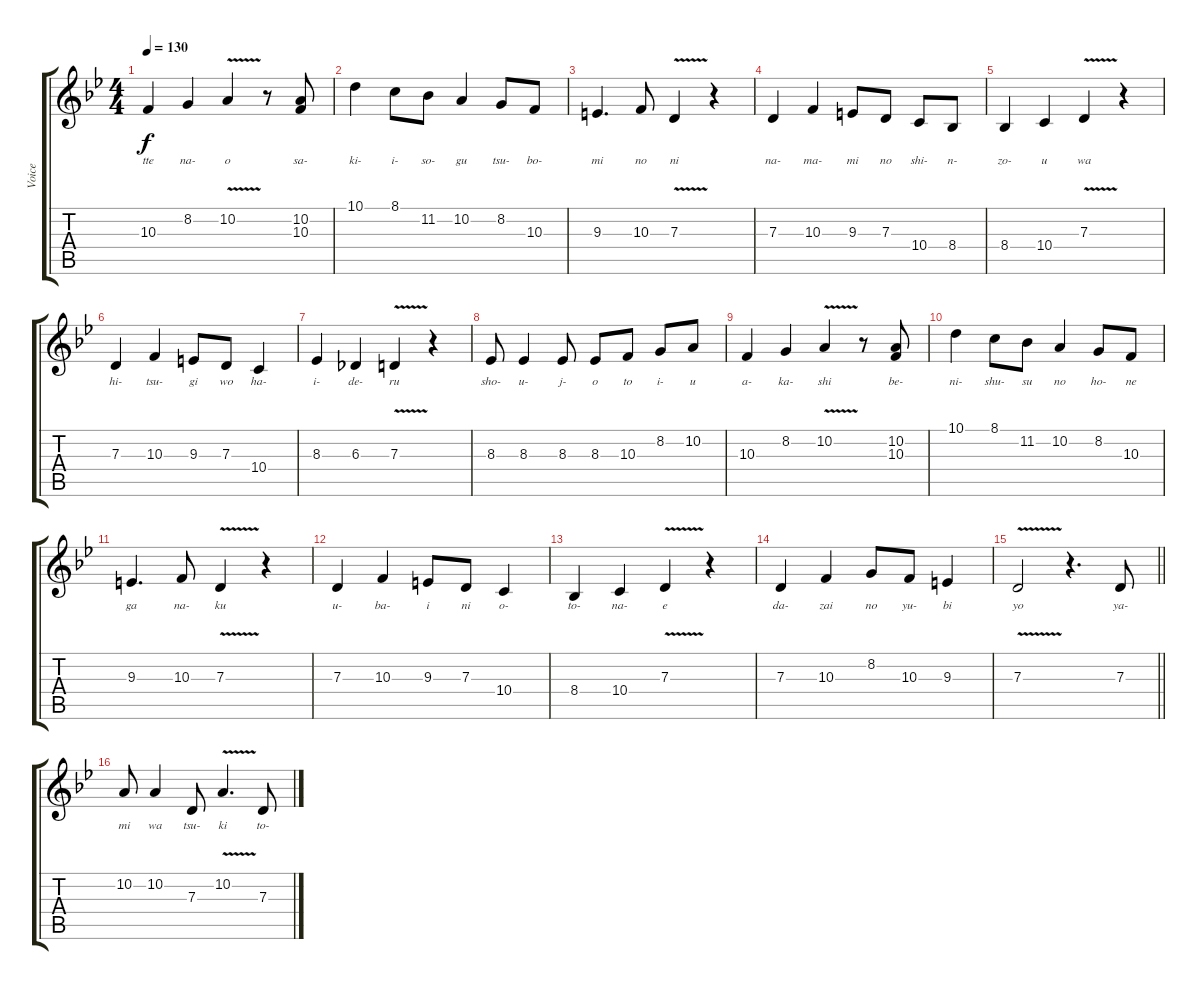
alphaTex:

\track ("Voice" "Voice") {instrument altosax}
\staff {score tabs}
\tuning (E4 B3 G3 D3 A2 E2) {hide}
\ts (4 4)
\tempo 130
\clef g2
\ks gminor
10.3.4{lyrics (0 "tte") lyrics (1 "") lyrics (2 "") lyrics (3 "") lyrics (4 "") dy f} 8.2.4{lyrics (0 "na-") lyrics (1 "") lyrics (2 "") lyrics (3 "") lyrics (4 "")} 10.2{v}.4{lyrics (0 "o") lyrics (1 "") lyrics (2 "") lyrics (3 "") lyrics (4 "")} r.8 (10.2 10.3).8{lyrics (0 "sa-") lyrics (1 "") lyrics (2 "") lyrics (3 "") lyrics (4 "")} |
10.1.4{lyrics (0 "ki-") lyrics (1 "") lyrics (2 "") lyrics (3 "") lyrics (4 "")} 8.1.8{lyrics (0 "i-") lyrics (1 "") lyrics (2 "") lyrics (3 "") lyrics (4 "")} 11.2.8{lyrics (0 "so-") lyrics (1 "") lyrics (2 "") lyrics (3 "") lyrics (4 "")} 10.2.4{lyrics (0 "gu") lyrics (1 "") lyrics (2 "") lyrics (3 "") lyrics (4 "")} 8.2.8{lyrics (0 "tsu-") lyrics (1 "") lyrics (2 "") lyrics (3 "") lyrics (4 "")} 10.3.8{lyrics (0 "bo-") lyrics (1 "") lyrics (2 "") lyrics (3 "") lyrics (4 "")} |
9.3.4{d lyrics (0 "mi") lyrics (1 "") lyrics (2 "") lyrics (3 "") lyrics (4 "")} 10.3.8{lyrics (0 "no") lyrics (1 "") lyrics (2 "") lyrics (3 "") lyrics (4 "")} 7.3{v}.4{lyrics (0 "ni") lyrics (1 "") lyrics (2 "") lyrics (3 "") lyrics (4 "")} r.4 |
7.3.4{lyrics (0 "na-") lyrics (1 "") lyrics (2 "") lyrics (3 "") lyrics (4 "")} 10.3.4{lyrics (0 "ma-") lyrics (1 "") lyrics (2 "") lyrics (3 "") lyrics (4 "")} 9.3.8{lyrics (0 "mi") lyrics (1 "") lyrics (2 "") lyrics (3 "") lyrics (4 "")} 7.3.8{lyrics (0 "no") lyrics (1 "") lyrics (2 "") lyrics (3 "") lyrics (4 "")} 10.4.8{lyrics (0 "shi-") lyrics (1 "") lyrics (2 "") lyrics (3 "") lyrics (4 "")} 8.4.8{lyrics (0 "n-") lyrics (1 "") lyrics (2 "") lyrics (3 "") lyrics (4 "")} |
8.4.4{lyrics (0 "zo-") lyrics (1 "") lyrics (2 "") lyrics (3 "") lyrics (4 "")} 10.4.4{lyrics (0 "u") lyrics (1 "") lyrics (2 "") lyrics (3 "") lyrics (4 "")} 7.3{v}.4{lyrics (0 "wa") lyrics (1 "") lyrics (2 "") lyrics (3 "") lyrics (4 "")} r.4 |
7.3.4{lyrics (0 "hi-") lyrics (1 "") lyrics (2 "") lyrics (3 "") lyrics (4 "")} 10.3.4{lyrics (0 "tsu-") lyrics (1 "") lyrics (2 "") lyrics (3 "") lyrics (4 "")} 9.3.8{lyrics (0 "gi") lyrics (1 "") lyrics (2 "") lyrics (3 "") lyrics (4 "")} 7.3.8{lyrics (0 "wo") lyrics (1 "") lyrics (2 "") lyrics (3 "") lyrics (4 "")} 10.4.4{lyrics (0 "ha-") lyrics (1 "") lyrics (2 "") lyrics (3 "") lyrics (4 "")} |
8.3.4{lyrics (0 "i-") lyrics (1 "") lyrics (2 "") lyrics (3 "") lyrics (4 "")} 6.3.4{lyrics (0 "de-") lyrics (1 "") lyrics (2 "") lyrics (3 "") lyrics (4 "")} 7.3{v}.4{lyrics (0 "ru") lyrics (1 "") lyrics (2 "") lyrics (3 "") lyrics (4 "")} r.4 |
8.3.8{lyrics (0 "sho-") lyrics (1 "") lyrics (2 "") lyrics (3 "") lyrics (4 "")} 8.3.4{lyrics (0 "u-") lyrics (1 "") lyrics (2 "") lyrics (3 "") lyrics (4 "")} 8.3.8{lyrics (0 "j-") lyrics (1 "") lyrics (2 "") lyrics (3 "") lyrics (4 "")} 8.3.8{lyrics (0 "o") lyrics (1 "") lyrics (2 "") lyrics (3 "") lyrics (4 "")} 10.3.8{lyrics (0 "to") lyrics (1 "") lyrics (2 "") lyrics (3 "") lyrics (4 "")} 8.2.8{lyrics (0 "i-") lyrics (1 "") lyrics (2 "") lyrics (3 "") lyrics (4 "")} 10.2.8{lyrics (0 "u") lyrics (1 "") lyrics (2 "") lyrics (3 "") lyrics (4 "")} |
10.3.4{lyrics (0 "a-") lyrics (1 "") lyrics (2 "") lyrics (3 "") lyrics (4 "")} 8.2.4{lyrics (0 "ka-") lyrics (1 "") lyrics (2 "") lyrics (3 "") lyrics (4 "")} 10.2{v}.4{lyrics (0 "shi") lyrics (1 "") lyrics (2 "") lyrics (3 "") lyrics (4 "")} r.8 (10.2 10.3).8{lyrics (0 "be-") lyrics (1 "") lyrics (2 "") lyrics (3 "") lyrics (4 "")} |
10.1.4{lyrics (0 "ni-") lyrics (1 "") lyrics (2 "") lyrics (3 "") lyrics (4 "")} 8.1.8{lyrics (0 "shu-") lyrics (1 "") lyrics (2 "") lyrics (3 "") lyrics (4 "")} 11.2.8{lyrics (0 "su") lyrics (1 "") lyrics (2 "") lyrics (3 "") lyrics (4 "")} 10.2.4{lyrics (0 "no") lyrics (1 "") lyrics (2 "") lyrics (3 "") lyrics (4 "")} 8.2.8{lyrics (0 "ho-") lyrics (1 "") lyrics (2 "") lyrics (3 "") lyrics (4 "")} 10.3.8{lyrics (0 "ne") lyrics (1 "") lyrics (2 "") lyrics (3 "") lyrics (4 "")} |
9.3.4{d lyrics (0 "ga") lyrics (1 "") lyrics (2 "") lyrics (3 "") lyrics (4 "")} 10.3.8{lyrics (0 "na-") lyrics (1 "") lyrics (2 "") lyrics (3 "") lyrics (4 "")} 7.3{v}.4{lyrics (0 "ku") lyrics (1 "") lyrics (2 "") lyrics (3 "") lyrics (4 "")} r.4 |
7.3.4{lyrics (0 "u-") lyrics (1 "") lyrics (2 "") lyrics (3 "") lyrics (4 "")} 10.3.4{lyrics (0 "ba-") lyrics (1 "") lyrics (2 "") lyrics (3 "") lyrics (4 "")} 9.3.8{lyrics (0 "i") lyrics (1 "") lyrics (2 "") lyrics (3 "") lyrics (4 "")} 7.3.8{lyrics (0 "ni") lyrics (1 "") lyrics (2 "") lyrics (3 "") lyrics (4 "")} 10.4.4{lyrics (0 "o-") lyrics (1 "") lyrics (2 "") lyrics (3 "") lyrics (4 "")} |
8.4.4{lyrics (0 "to-") lyrics (1 "") lyrics (2 "") lyrics (3 "") lyrics (4 "")} 10.4.4{lyrics (0 "na-") lyrics (1 "") lyrics (2 "") lyrics (3 "") lyrics (4 "")} 7.3{v}.4{lyrics (0 "e") lyrics (1 "") lyrics (2 "") lyrics (3 "") lyrics (4 "")} r.4 |
7.3.4{lyrics (0 "da-") lyrics (1 "") lyrics (2 "") lyrics (3 "") lyrics (4 "")} 10.3.4{lyrics (0 "zai") lyrics (1 "") lyrics (2 "") lyrics (3 "") lyrics (4 "")} 8.2.8{lyrics (0 "no") lyrics (1 "") lyrics (2 "") lyrics (3 "") lyrics (4 "")} 10.3.8{lyrics (0 "yu-") lyrics (1 "") lyrics (2 "") lyrics (3 "") lyrics (4 "")} 9.3.4{lyrics (0 "bi") lyrics (1 "") lyrics (2 "") lyrics (3 "") lyrics (4 "")} |
\barLineRight lightlight
7.3{v}.2{lyrics (0 "yo") lyrics (1 "") lyrics (2 "") lyrics (3 "") lyrics (4 "")} r.4{d} 7.3.8{lyrics (0 "ya-") lyrics (1 "") lyrics (2 "") lyrics (3 "") lyrics (4 "")} |
10.2.8{lyrics (0 "mi") lyrics (1 "") lyrics (2 "") lyrics (3 "") lyrics (4 "")} 10.2.4{lyrics (0 "wa") lyrics (1 "") lyrics (2 "") lyrics (3 "") lyrics (4 "")} 7.3.8{lyrics (0 "tsu-") lyrics (1 "") lyrics (2 "") lyrics (3 "") lyrics (4 "")} 10.2{v}.4{d lyrics (0 "ki") lyrics (1 "") lyrics (2 "") lyrics (3 "") lyrics (4 "")} 7.3.8{lyrics (0 "to-") lyrics (1 "") lyrics (2 "") lyrics (3 "") lyrics (4 "")}
